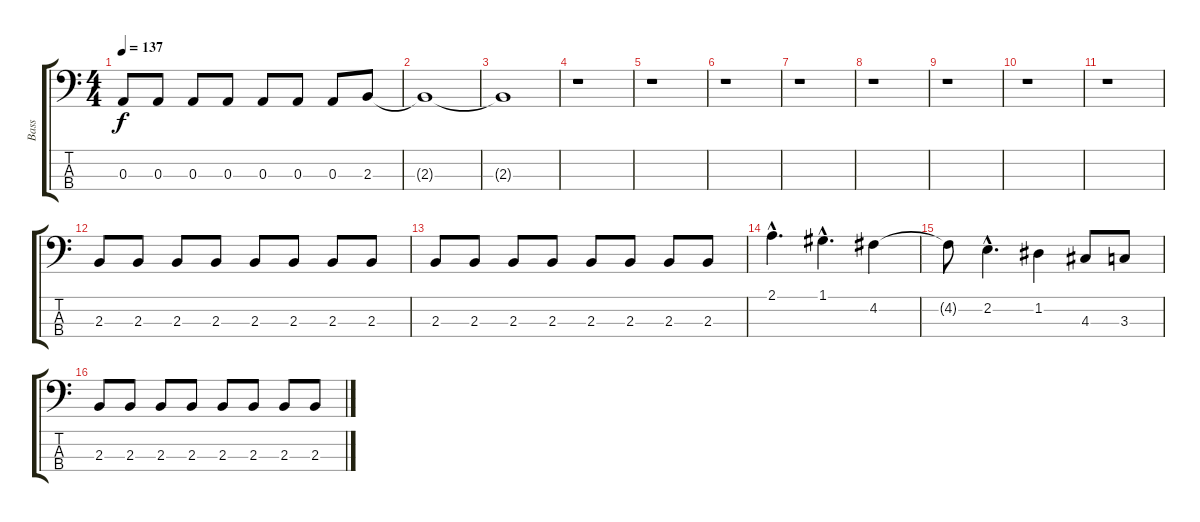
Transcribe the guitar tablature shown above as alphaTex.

\track ("Bass" "Bass") {instrument electricbasspick}
\staff {score tabs}
\tuning (G2 D2 A1 E1) {hide}
\ts (4 4)
\tempo 137
\clef f4
\ks c
0.3{t}.8{dy f} 0.3.8 0.3.8 0.3.8 0.3.8 0.3.8 0.3.8 2.3.8 |
2.3{t}.1 |
2.3{t}.1 |
r.1 |
r.1 |
r.1 |
r.1 |
r.1 |
r.1 |
r.1 |
r.1 |
2.3.8 2.3.8 2.3.8 2.3.8 2.3.8 2.3.8 2.3.8 2.3.8 |
2.3.8 2.3.8 2.3.8 2.3.8 2.3.8 2.3.8 2.3.8 2.3.8 |
2.1{hac}.4{d} 1.1{hac}.4{d} 4.2.4 |
4.2{t}.8 2.2{hac}.4{d} 1.2.4 4.3.8 3.3.8 |
2.3.8 2.3.8 2.3.8 2.3.8 2.3.8 2.3.8 2.3.8 2.3.8
